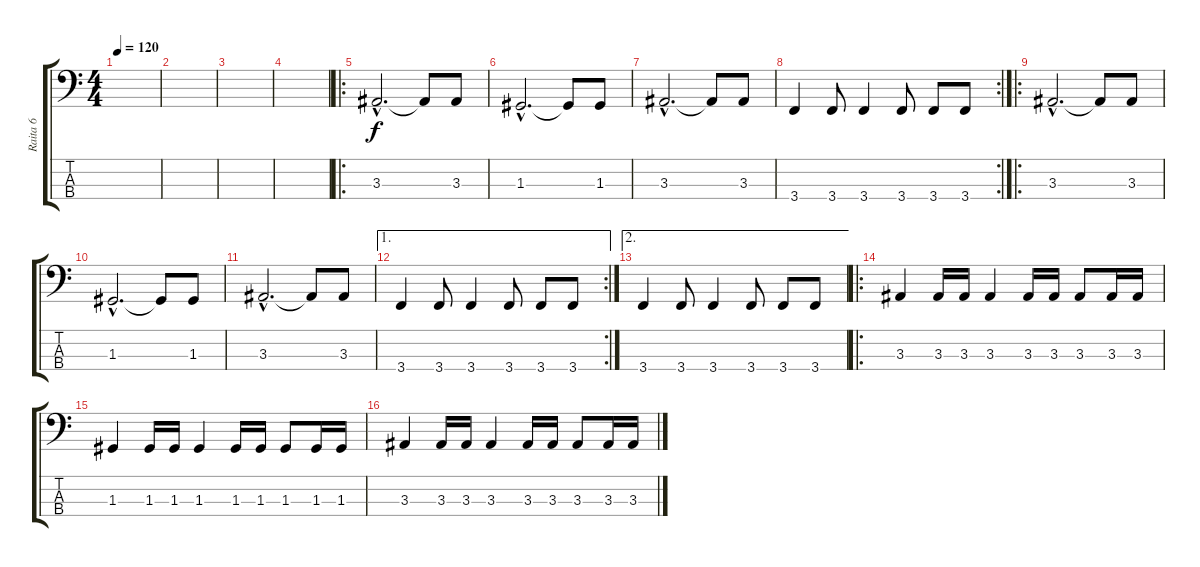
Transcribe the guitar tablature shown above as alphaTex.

\track ("Raita 6" "Raita 6") {instrument electricbassfinger}
\staff {score tabs}
\tuning (F2 C2 G1 D1) {hide}
\ts (4 4)
\tempo 120
\clef f4
\ks c
|
|
|
|
\ro
3.3{hac}.2{d} 3.3{t}.8 3.3.8 |
1.3{hac}.2{d} 1.3{t}.8 1.3.8 |
3.3{hac}.2{d} 3.3{t}.8 3.3.8 |
\rc 2
3.4.4 3.4.8 3.4.4 3.4.8 3.4.8 3.4.8 |
\ro
3.3{hac}.2{d} 3.3{t}.8 3.3.8 |
1.3{hac}.2{d} 1.3{t}.8 1.3.8 |
3.3{hac}.2{d} 3.3{t}.8 3.3.8 |
\ae 1
\rc 2
3.4.4 3.4.8 3.4.4 3.4.8 3.4.8 3.4.8 |
\ae 2
3.4.4 3.4.8 3.4.4 3.4.8 3.4.8 3.4.8 |
\ro
3.3.4 3.3.16 3.3.16 3.3.4 3.3.16 3.3.16 3.3.8 3.3.16 3.3.16 |
1.3.4 1.3.16 1.3.16 1.3.4 1.3.16 1.3.16 1.3.8 1.3.16 1.3.16 |
3.3.4 3.3.16 3.3.16 3.3.4 3.3.16 3.3.16 3.3.8 3.3.16 3.3.16
